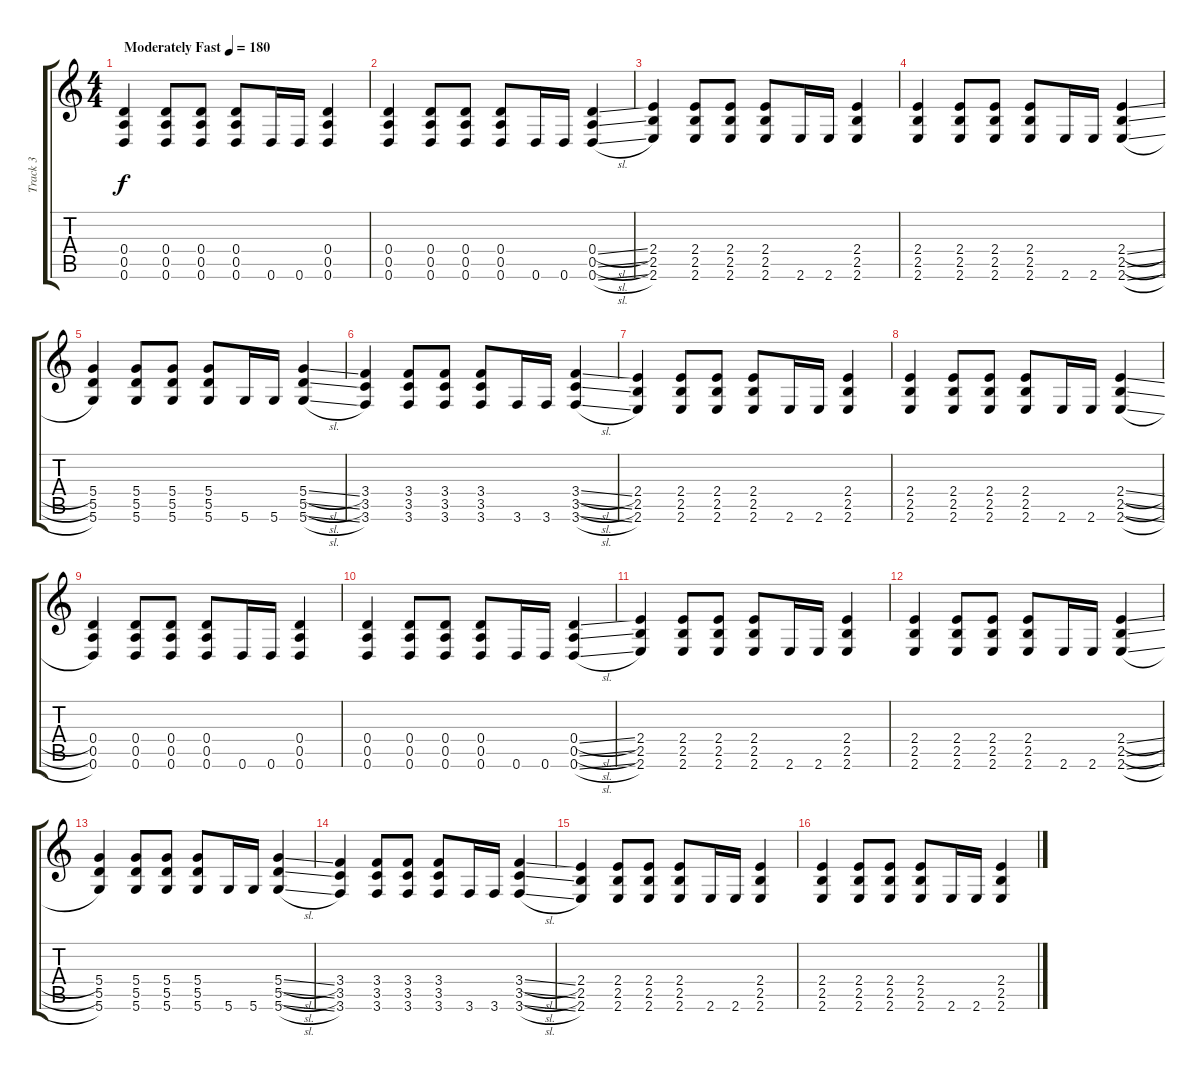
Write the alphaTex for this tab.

\track ("Track 3" "Track 3") {instrument overdrivenguitar}
\staff {score tabs}
\tuning (E4 B3 G3 D3 A2 D2) {hide}
\ts (4 4)
\tempo (180 "Moderately Fast")
\clef g2
\ks c
(0.4 0.5 0.6).4{dy f instrument overdrivenguitar} (0.4 0.5 0.6).8 (0.4 0.5 0.6).8 (0.4 0.5 0.6).8 0.6.16 0.6.16 (0.4 0.5 0.6).4 |
(0.4 0.5 0.6).4 (0.4 0.5 0.6).8 (0.4 0.5 0.6).8 (0.4 0.5 0.6).8 0.6.16 0.6.16 (0.4{sl} 0.5{sl} 0.6{sl}).4 |
(2.4 2.5 2.6).4 (2.4 2.5 2.6).8 (2.4 2.5 2.6).8 (2.4 2.5 2.6).8 2.6.16 2.6.16 (2.4 2.5 2.6).4 |
(2.4 2.5 2.6).4 (2.4 2.5 2.6).8 (2.4 2.5 2.6).8 (2.4 2.5 2.6).8 2.6.16 2.6.16 (2.4{sl} 2.5{sl} 2.6{sl}).4 |
(5.4 5.5 5.6).4 (5.4 5.5 5.6).8 (5.4 5.5 5.6).8 (5.4 5.5 5.6).8 5.6.16 5.6.16 (5.4{sl} 5.5{sl} 5.6{sl}).4 |
(3.4 3.5 3.6).4 (3.4 3.5 3.6).8 (3.4 3.5 3.6).8 (3.4 3.5 3.6).8 3.6.16 3.6.16 (3.4{sl} 3.5{sl} 3.6{sl}).4 |
(2.4 2.5 2.6).4 (2.4 2.5 2.6).8 (2.4 2.5 2.6).8 (2.4 2.5 2.6).8 2.6.16 2.6.16 (2.4 2.5 2.6).4 |
(2.4 2.5 2.6).4 (2.4 2.5 2.6).8 (2.4 2.5 2.6).8 (2.4 2.5 2.6).8 2.6.16 2.6.16 (2.4{sl} 2.5{sl} 2.6{sl}).4 |
(0.4 0.5 0.6).4 (0.4 0.5 0.6).8 (0.4 0.5 0.6).8 (0.4 0.5 0.6).8 0.6.16 0.6.16 (0.4 0.5 0.6).4 |
(0.4 0.5 0.6).4 (0.4 0.5 0.6).8 (0.4 0.5 0.6).8 (0.4 0.5 0.6).8 0.6.16 0.6.16 (0.4{sl} 0.5{sl} 0.6{sl}).4 |
(2.4 2.5 2.6).4 (2.4 2.5 2.6).8 (2.4 2.5 2.6).8 (2.4 2.5 2.6).8 2.6.16 2.6.16 (2.4 2.5 2.6).4 |
(2.4 2.5 2.6).4 (2.4 2.5 2.6).8 (2.4 2.5 2.6).8 (2.4 2.5 2.6).8 2.6.16 2.6.16 (2.4{sl} 2.5{sl} 2.6{sl}).4 |
(5.4 5.5 5.6).4 (5.4 5.5 5.6).8 (5.4 5.5 5.6).8 (5.4 5.5 5.6).8 5.6.16 5.6.16 (5.4{sl} 5.5{sl} 5.6{sl}).4 |
(3.4 3.5 3.6).4 (3.4 3.5 3.6).8 (3.4 3.5 3.6).8 (3.4 3.5 3.6).8 3.6.16 3.6.16 (3.4{sl} 3.5{sl} 3.6{sl}).4 |
(2.4 2.5 2.6).4 (2.4 2.5 2.6).8 (2.4 2.5 2.6).8 (2.4 2.5 2.6).8 2.6.16 2.6.16 (2.4 2.5 2.6).4 |
(2.4 2.5 2.6).4 (2.4 2.5 2.6).8 (2.4 2.5 2.6).8 (2.4 2.5 2.6).8 2.6.16 2.6.16 (2.4 2.5 2.6).4
